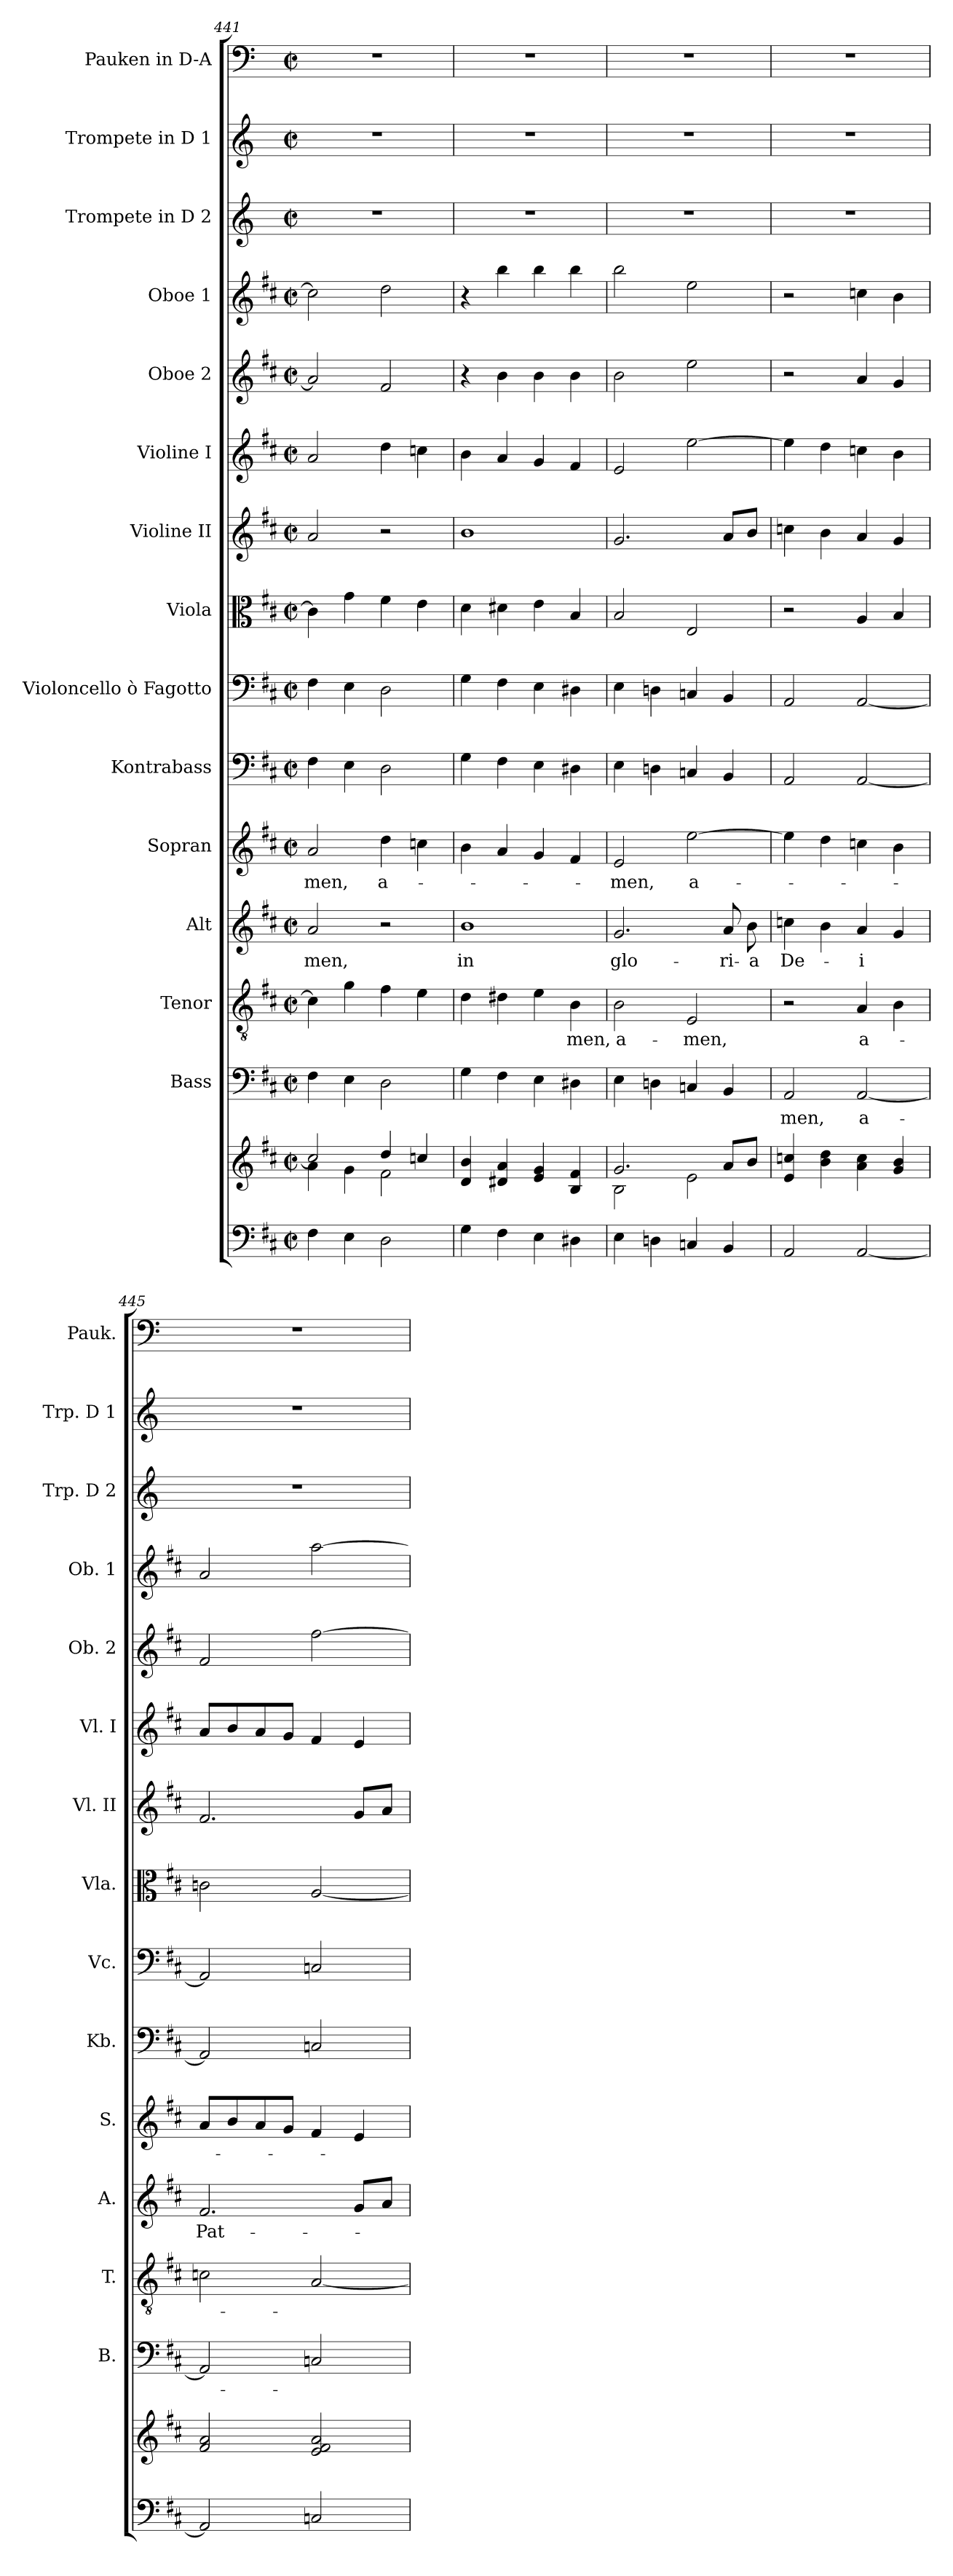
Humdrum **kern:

**kern	**kern	**kern	**text	**kern	**text	**kern	**text	**kern	**text	**kern	**kern	**kern	**kern	**kern	**kern	**kern	**kern	**kern	**kern
*part15	*part15	*part14	*part14	*part13	*part13	*part12	*part12	*part11	*part11	*part10	*part9	*part8	*part7	*part6	*part5	*part4	*part3	*part2	*part1
*staff16	*staff15	*staff14	*staff14	*staff13	*staff13	*staff12	*staff12	*staff11	*staff11	*staff10	*staff9	*staff8	*staff7	*staff6	*staff5	*staff4	*staff3	*staff2	*staff1
*	*	*I"Bass	*	*I"Tenor	*	*I"Alt	*	*I"Sopran	*	*I"Kontrabass	*I"Violoncello ò Fagotto	*I"Viola	*I"Violine II	*I"Violine I	*I"Oboe 2	*I"Oboe 1	*I"Trompete in D 2	*I"Trompete in D 1	*I"Pauken in D-A
*	*	*I'B.	*	*I'T.	*	*I'A.	*	*I'S.	*	*I'Kb.	*I'Vc.	*I'Vla.	*I'Vl. II	*I'Vl. I	*I'Ob. 2	*I'Ob. 1	*I'Trp. D 2	*I'Trp. D 1	*I'Pauk.
*clefF4	*clefG2	*clefF4	*	*clefGv2	*	*clefG2	*	*clefG2	*	*clefF4	*clefF4	*clefC3	*clefG2	*clefG2	*clefG2	*clefG2	*clefG2	*clefG2	*clefF4
*	*	*	*	*	*	*	*	*	*	*ITrd7c12	*	*	*	*	*	*	*ITrd-1c-2	*ITrd-1c-2	*ITrd-1c-2
*k[f#c#]	*k[f#c#]	*k[f#c#]	*	*k[f#c#]	*	*k[f#c#]	*	*k[f#c#]	*	*k[f#c#]	*k[f#c#]	*k[f#c#]	*k[f#c#]	*k[f#c#]	*k[f#c#]	*k[f#c#]	*k[f#c#]	*k[f#c#]	*k[f#c#]
*D:	*D:	*D:	*	*D:	*	*D:	*	*D:	*	*D:	*D:	*D:	*D:	*D:	*D:	*D:	*D:	*D:	*D:
*M2/2	*M2/2	*M2/2	*	*M2/2	*	*M2/2	*	*M2/2	*	*M2/2	*M2/2	*M2/2	*M2/2	*M2/2	*M2/2	*M2/2	*M2/2	*M2/2	*M2/2
*met(c|)	*met(c|)	*met(c|)	*	*met(c|)	*	*met(c|)	*	*met(c|)	*	*met(c|)	*met(c|)	*met(c|)	*met(c|)	*met(c|)	*met(c|)	*met(c|)	*met(c|)	*met(c|)	*met(c|)
=441	=441	=441	=441	=441	=441	=441	=441	=441	=441	=441	=441	=441	=441	=441	=441	=441	=441	=441	=441
*	*^	*	*	*	*	*	*	*	*	*	*	*	*	*	*	*	*	*	*
!	!	!	!	!	!	!	!	!LO:LY:b	!	!LO:LY:b	!	!	!	!	!	!	!	!	!	!
4F#\	2cc/]	4a\	4F#\	.	4c\]	.	2a/	-men,	2a/	-men,	4FF#\	4F#\	4c\]	2a/	2a/	2a/]	2cc\]	1r	1r	1r
4E\	.	4g\	4E\	.	4g\	.	.	.	.	.	4EE\	4E\	4g\	.	.	.	.	.	.	.
!	!	!	!	!	!	!	!	!	!	!LO:LY:b	!	!	!	!	!	!	!	!	!	!
2D\	4dd/	2f#\	2D\	.	4f#\	.	2r	.	4dd\	a-	2DD\	2D\	4f#\	2r	4dd\	2f#/	2dd\	.	.	.
.	4ccn/	.	.	.	4e\	.	.	.	4ccn\	.	.	.	4e\	.	4ccn\	.	.	.	.	.
*	*v	*v	*	*	*	*	*	*	*	*	*	*	*	*	*	*	*	*	*	*
=442	=442	=442	=442	=442	=442	=442	=442	=442	=442	=442	=442	=442	=442	=442	=442	=442	=442	=442	=442
!	!	!	!	!	!	!	!LO:LY:b	!	!	!	!	!	!	!	!	!	!	!	!
4G\	4d/ 4b/	4G\	.	4d\	.	1b	in	4b\	.	4GG\	4G\	4d\	1b	4b\	4r	4r	1r	1r	1r
4F#\	4d#X/ 4a/	4F#\	.	4d#X\	.	.	.	4a/	.	4FF#\	4F#\	4d#X\	.	4a/	4b\	4bb\	.	.	.
4E\	4e/ 4g/	4E\	.	4e\	.	.	.	4g/	.	4EE\	4E\	4e\	.	4g/	4b\	4bb\	.	.	.
!	!	!	!	!	!LO:LY:b	!	!	!	!	!	!	!	!	!	!	!	!	!	!
4D#X\	4B/ 4f#/	4D#X\	.	4B\	-men,	.	.	4f#/	.	4DD#X\	4D#X\	4B/	.	4f#/	4b\	4bb\	.	.	.
=443	=443	=443	=443	=443	=443	=443	=443	=443	=443	=443	=443	=443	=443	=443	=443	=443	=443	=443	=443
*	*^	*	*	*	*	*	*	*	*	*	*	*	*	*	*	*	*	*	*
!	!	!	!	!	!	!LO:LY:b	!	!LO:LY:b	!	!LO:LY:b	!	!	!	!	!	!	!	!	!	!
4E\	2.g/	2B\	4E\	.	2B\	a-	2.g/	glo-	2e/	-men,	4EE\	4E\	2B/	2.g/	2e/	2b\	2bb\	1r	1r	1r
4Dn\	.	.	4Dn\	.	.	.	.	.	.	.	4DDn\	4Dn\	.	.	.	.	.	.	.	.
!	!	!	!	!	!	!LO:LY:b	!	!	!	!LO:LY:b	!	!	!	!	!	!	!	!	!	!
4Cn/	.	2e\	4Cn/	.	2E/	-men,	.	.	[2ee\	a-	4CCn/	4Cn/	2E/	.	[2ee\	2ee\	2ee\	.	.	.
!	!	!	!	!	!	!	!	!LO:LY:b	!	!	!	!	!	!	!	!	!	!	!	!
4BB/	8a/L	.	4BB/	.	.	.	8a/	-ri-	.	.	4BBB/	4BB/	.	8a/L	.	.	.	.	.	.
!	!	!	!	!	!	!	!	!LO:LY:b	!	!	!	!	!	!	!	!	!	!	!	!
.	8b/J	.	.	.	.	.	8b\	-a	.	.	.	.	.	8b/J	.	.	.	.	.	.
*	*v	*v	*	*	*	*	*	*	*	*	*	*	*	*	*	*	*	*	*	*
=444	=444	=444	=444	=444	=444	=444	=444	=444	=444	=444	=444	=444	=444	=444	=444	=444	=444	=444	=444
!	!	!	!LO:LY:b	!	!	!	!LO:LY:b	!	!	!	!	!	!	!	!	!	!	!	!
2AA/	4e/ 4ccn/	2AA/	-men,	2r	.	4ccn\	De-	4ee\]	.	2AAA/	2AA/	2r	4ccn\	4ee\]	2r	2r	1r	1r	1r
.	4b\ 4dd\	.	.	.	.	4b\	.	4dd\	.	.	.	.	4b\	4dd\	.	.	.	.	.
!	!	!	!LO:LY:b	!	!LO:LY:b	!	!LO:LY:b	!	!	!	!	!	!	!	!	!	!	!	!
[2AA/	4a\ 4cc\	[2AA/	a-	4A/	a-	4a/	-i	4ccn\	.	[2AAA/	[2AA/	4A/	4a/	4ccn\	4a/	4ccn\	.	.	.
.	4g/ 4b/	.	.	4B\	.	4g/	.	4b\	.	.	.	4B/	4g/	4b\	4g/	4b\	.	.	.
!!LO:PB:g=z
=445	=445	=445	=445	=445	=445	=445	=445	=445	=445	=445	=445	=445	=445	=445	=445	=445	=445	=445	=445
!	!	!	!	!	!	!	!LO:LY:b	!	!	!	!	!	!	!	!	!	!	!	!
2AA/]	2f#/ 2a/	2AA/]	.	2cn\	.	2.f#/	Pat-	8a/L	.	2AAA/]	2AA/]	2cn\	2.f#/	8a/L	2f#/	2a/	1r	1r	1r
.	.	.	.	.	.	.	.	8b/	.	.	.	.	.	8b/	.	.	.	.	.
.	.	.	.	.	.	.	.	8a/	.	.	.	.	.	8a/	.	.	.	.	.
.	.	.	.	.	.	.	.	8g/J	.	.	.	.	.	8g/J	.	.	.	.	.
2Cn/	2e/ 2f#/ 2a/	2Cn/	.	[2A/	.	.	.	4f#/	.	2CCn/	2Cn/	[2A/	.	4f#/	[2ff#\	[2aa\	.	.	.
.	.	.	.	.	.	8g/L	.	4e/	.	.	.	.	8g/L	4e/	.	.	.	.	.
.	.	.	.	.	.	8a/J	.	.	.	.	.	.	8a/J	.	.	.	.	.	.
=	=	=	=	=	=	=	=	=	=	=	=	=	=	=	=	=	=	=	=
*-	*-	*-	*-	*-	*-	*-	*-	*-	*-	*-	*-	*-	*-	*-	*-	*-	*-	*-	*-
